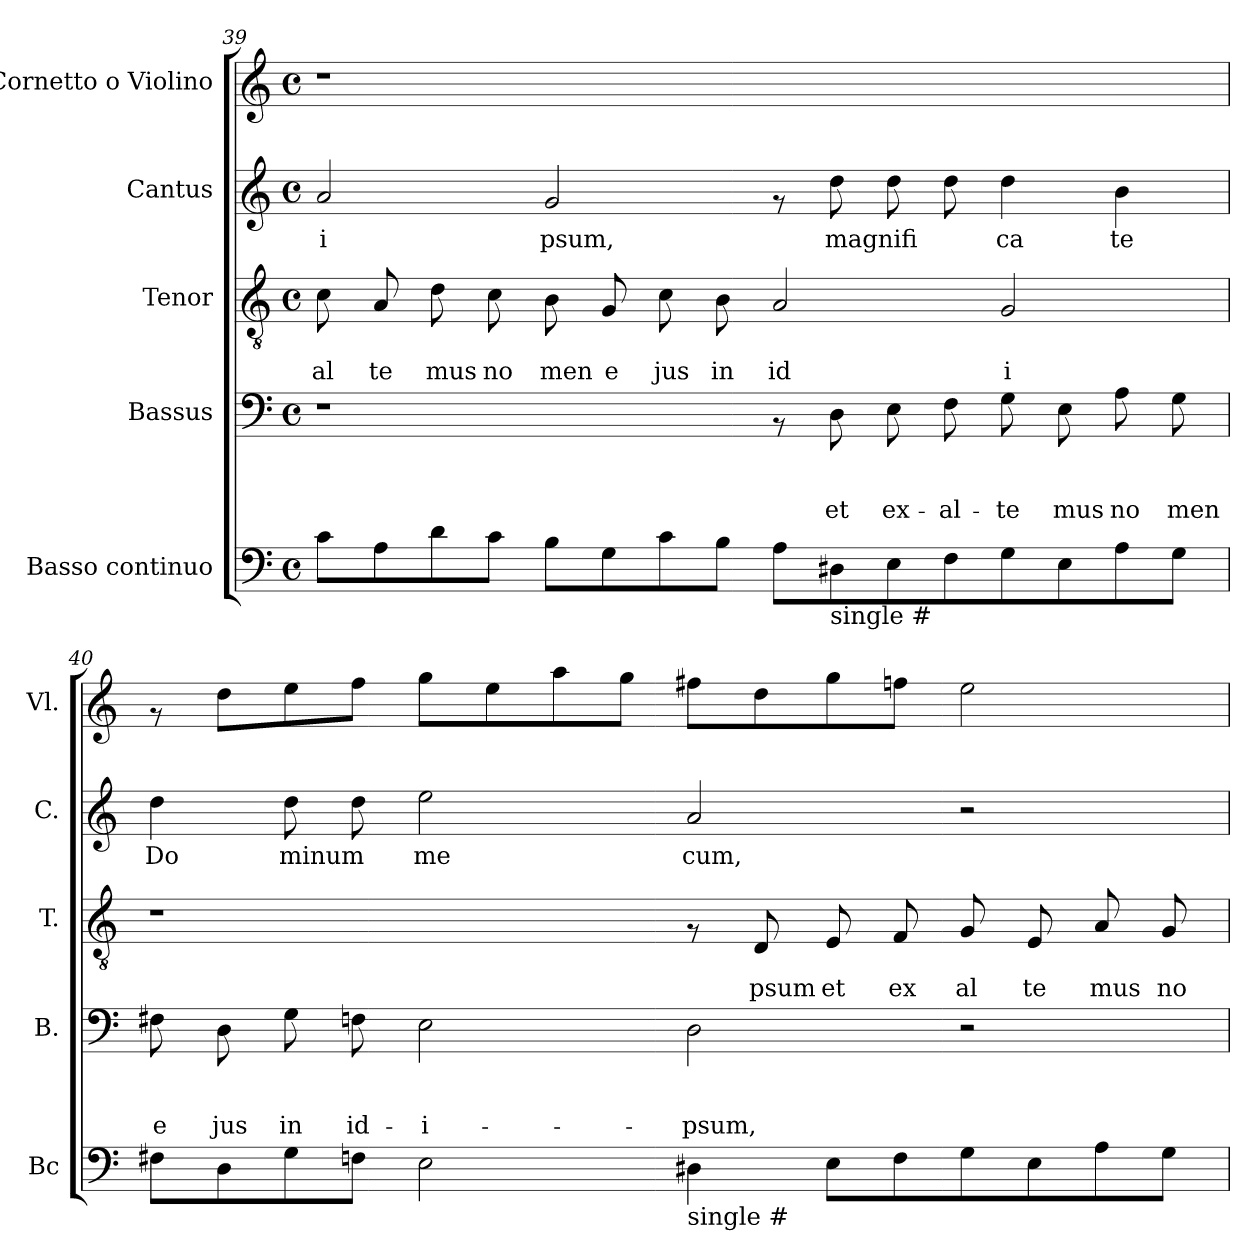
**kern	**kern	**text	**text	**text	**kern	**text	**text	**kern	**text	**kern
*part5	*part4	*part4	*part4	*part4	*part3	*part3	*part3	*part2	*part2	*part1
*staff5	*staff4	*staff4	*staff4	*staff4	*staff3	*staff3	*staff3	*staff2	*staff2	*staff1
*I"Basso continuo	*I"Bassus	*	*	*	*I"Tenor	*	*	*I"Cantus	*	*I"Cornetto o Violino
*I'Bc	*I'B.	*	*	*	*I'T.	*	*	*I'C.	*	*I'Vl.
!!LO:PB:g=z
*clefF4	*clefF4	*	*	*	*clefGv2	*	*	*clefG2	*	*clefG2
*ITrd7c12	*	*	*	*	*	*	*	*	*	*
*k[]	*k[]	*	*	*	*k[]	*	*	*k[]	*	*k[]
*C:	*C:	*	*	*	*C:	*	*	*C:	*	*C:
*M4/4	*M4/4	*	*	*	*M4/4	*	*	*M4/4	*	*M4/4
*met(c)	*met(c)	*	*	*	*met(c)	*	*	*met(c)	*	*met(c)
=39	=39	=39	=39	=39	=39	=39	=39	=39	=39	=39
!	!	!	!	!	!	!	!LO:LY:b	!	!LO:LY:b	!
8C\L	1r	.	.	.	8c\	.	al	2a/	-i	1r
!	!	!	!	!	!	!	!LO:LY:b	!	!	!
8AA\	.	.	.	.	8A/	.	te	.	.	.
!	!	!	!	!	!	!	!LO:LY:b	!	!	!
8D\	.	.	.	.	8d\	.	mus	.	.	.
!	!	!	!	!	!	!	!LO:LY:b	!	!	!
8C\J	.	.	.	.	8c\	.	no	.	.	.
!	!	!	!	!	!	!	!LO:LY:b	!	!LO:LY:b	!
8BB\L	.	.	.	.	8B\	.	men	2g/	psum,	.
!	!	!	!	!	!	!	!LO:LY:b	!	!	!
8GG\	.	.	.	.	8G/	.	e	.	.	.
!	!	!	!	!	!	!	!LO:LY:b	!	!	!
8C\	.	.	.	.	8c\	.	jus	.	.	.
!	!	!	!	!	!	!	!LO:LY:b	!	!	!
8BB\J	.	.	.	.	8B\	.	in	.	.	.
!	!	!	!	!	!	!	!LO:LY:b	!	!	!
8AA\L	8rAA	.	.	.	2A/	.	id	8rf	.	1ryy
!LO:TX:b:t=single #	!	!	!	!	!	!	!	!	!	!
!	!	!	!	!LO:LY:b	!	!	!	!	!LO:LY:b	!
8DD#\	8D\	.	.	et	.	.	.	8dd\	magnifi	.
!	!	!	!	!LO:LY:b	!	!	!	!	!	!
8EE\	8E\	.	.	ex-	.	.	.	8dd\	.	.
!	!	!	!	!LO:LY:b	!	!	!	!	!	!
8FF\	8F\	.	.	-al-	.	.	.	8dd\	.	.
!	!	!	!	!LO:LY:b	!	!	!LO:LY:b	!	!LO:LY:b	!
8GG\	8G\	.	.	-te	2G/	.	i	4dd\	ca	.
!	!	!	!	!LO:LY:b	!	!	!	!	!	!
8EE\	8E\	.	.	mus	.	.	.	.	.	.
!	!	!	!	!LO:LY:b	!	!	!	!	!LO:LY:b	!
8AA\	8A\	.	.	no	.	.	.	4b\	te	.
!	!	!	!	!LO:LY:b	!	!	!	!	!	!
8GG\J	8G\	.	.	men	.	.	.	.	.	.
=40	=40	=40	=40	=40	=40	=40	=40	=40	=40	=40
!	!	!	!	!LO:LY:b	!	!	!	!	!LO:LY:b	!
8FF#X\L	8F#X\	.	.	e	1r	.	.	4dd\	Do	8rf
!	!	!	!	!LO:LY:b	!	!	!	!	!	!
8DD\	8D\	.	.	jus	.	.	.	.	.	8dd\L
!	!	!	!	!LO:LY:b	!	!	!	!	!LO:LY:b	!
8GG\	8G\	.	.	in	.	.	.	8dd\	minum	8ee\
!	!	!	!	!LO:LY:b	!	!	!	!	!	!
8FFn\J	8Fn\	.	.	id-	.	.	.	8dd\	.	8ff\J
!	!	!	!	!LO:LY:b	!	!	!	!	!LO:LY:b	!
2EE\	2E\	.	.	-i-	.	.	.	2ee\	me	8gg\L
.	.	.	.	.	.	.	.	.	.	8ee\
.	.	.	.	.	.	.	.	.	.	8aa\
.	.	.	.	.	.	.	.	.	.	8gg\J
!LO:TX:b:t=single #	!	!	!	!	!	!	!	!	!	!
!	!	!	!	!LO:LY:b	!	!	!	!	!LO:LY:b	!
4DD#\	2D\	.	.	-psum,	8rF	.	.	2a/	cum,	8ff#X\L
!	!	!	!	!	!	!	!LO:LY:b	!	!	!
.	.	.	.	.	8D/	.	psum	.	.	8dd\
!	!	!	!	!	!	!	!LO:LY:b	!	!	!
8EE\L	.	.	.	.	8E/	.	et	.	.	8gg\
!	!	!	!	!	!	!	!LO:LY:b	!	!	!
8FF\	.	.	.	.	8F/	.	ex	.	.	8ffn\J
!	!	!	!	!	!	!	!LO:LY:b	!	!	!
8GG\	2r	.	.	.	8G/	.	al	2r	.	2ee\
!	!	!	!	!	!	!	!LO:LY:b	!	!	!
8EE\	.	.	.	.	8E/	.	te	.	.	.
!	!	!	!	!	!	!	!LO:LY:b	!	!	!
8AA\	.	.	.	.	8A/	.	mus	.	.	.
!	!	!	!	!	!	!	!LO:LY:b	!	!	!
8GG\J	.	.	.	.	8G/	.	no	.	.	.
=	=	=	=	=	=	=	=	=	=	=
*-	*-	*-	*-	*-	*-	*-	*-	*-	*-	*-
